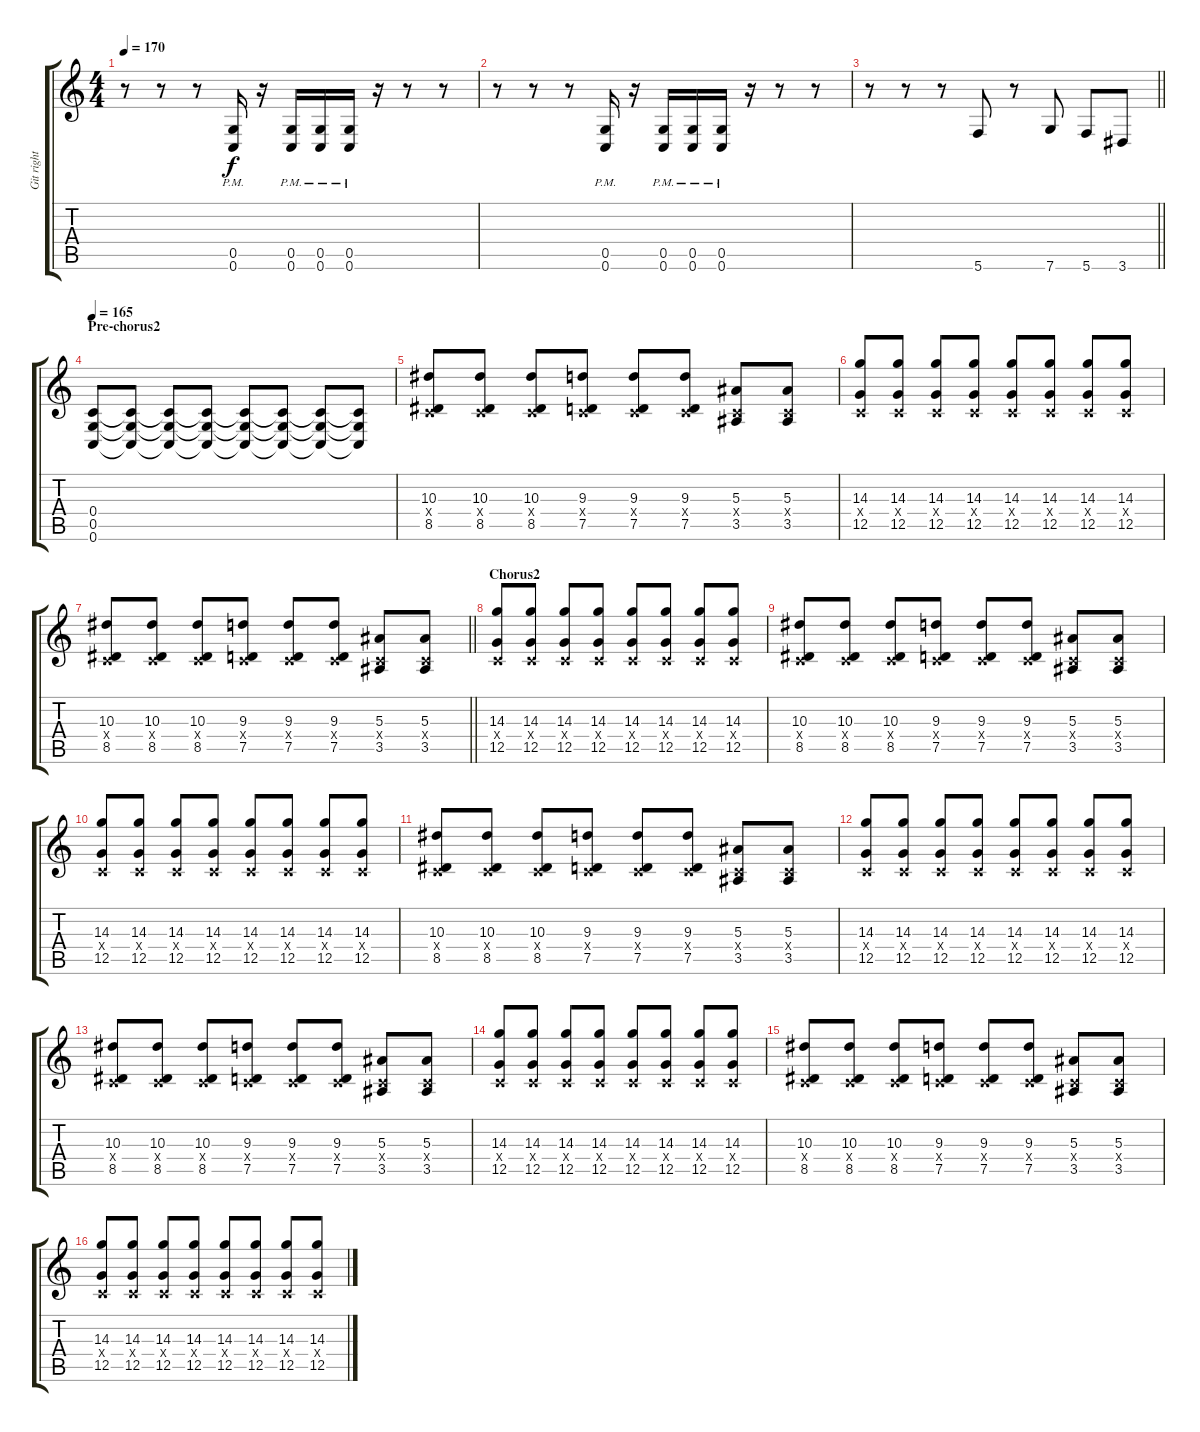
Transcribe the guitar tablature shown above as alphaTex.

\track ("Git right" "Git right") {instrument distortionguitar}
\staff {score tabs}
\tuning (D4 A3 F3 C3 G2 C2) {hide}
\ts (4 4)
\tempo 170
\clef g2
\ks c
r.8{dy f} r.8 r.8 (0.5{pm} 0.6{pm}).16 r.16 (0.5{pm} 0.6{pm}).16 (0.5{pm} 0.6{pm}).16 (0.5{pm} 0.6{pm}).16 r.16 r.8 r.8 |
r.8 r.8 r.8 (0.5{pm} 0.6{pm}).16 r.16 (0.5{pm} 0.6{pm}).16 (0.5{pm} 0.6{pm}).16 (0.5{pm} 0.6{pm}).16 r.16 r.8 r.8 |
\barLineRight lightlight
r.8 r.8 r.8 5.6.8 r.8 7.6.8 5.6.8 3.6.8 |
\section ("" "Pre-chorus2")
\tempo 165
(0.4 0.5 0.6).8 (0.4{t} 0.5{t} 0.6{t}).8 (0.4{t} 0.5{t} 0.6{t}).8 (0.4{t} 0.5{t} 0.6{t}).8 (0.4{t} 0.5{t} 0.6{t}).8 (0.4{t} 0.5{t} 0.6{t}).8 (0.4{t} 0.5{t} 0.6{t}).8 (0.4{t} 0.5{t} 0.6{t}).8 |
(10.3 0.4{x} 8.5).8 (10.3 0.4{x} 8.5).8 (10.3 0.4{x} 8.5).8 (9.3 0.4{x} 7.5).8 (9.3 0.4{x} 7.5).8 (9.3 0.4{x} 7.5).8 (5.3 0.4{x} 3.5).8 (5.3 0.4{x} 3.5).8 |
(14.3 0.4{x} 12.5).8 (14.3 0.4{x} 12.5).8 (14.3 0.4{x} 12.5).8 (14.3 0.4{x} 12.5).8 (14.3 0.4{x} 12.5).8 (14.3 0.4{x} 12.5).8 (14.3 0.4{x} 12.5).8 (14.3 0.4{x} 12.5).8 |
\barLineRight lightlight
(10.3 0.4{x} 8.5).8 (10.3 0.4{x} 8.5).8 (10.3 0.4{x} 8.5).8 (9.3 0.4{x} 7.5).8 (9.3 0.4{x} 7.5).8 (9.3 0.4{x} 7.5).8 (5.3 0.4{x} 3.5).8 (5.3 0.4{x} 3.5).8 |
\section ("" "Chorus2")
(14.3 0.4{x} 12.5).8 (14.3 0.4{x} 12.5).8 (14.3 0.4{x} 12.5).8 (14.3 0.4{x} 12.5).8 (14.3 0.4{x} 12.5).8 (14.3 0.4{x} 12.5).8 (14.3 0.4{x} 12.5).8 (14.3 0.4{x} 12.5).8 |
(10.3 0.4{x} 8.5).8 (10.3 0.4{x} 8.5).8 (10.3 0.4{x} 8.5).8 (9.3 0.4{x} 7.5).8 (9.3 0.4{x} 7.5).8 (9.3 0.4{x} 7.5).8 (5.3 0.4{x} 3.5).8 (5.3 0.4{x} 3.5).8 |
(14.3 0.4{x} 12.5).8 (14.3 0.4{x} 12.5).8 (14.3 0.4{x} 12.5).8 (14.3 0.4{x} 12.5).8 (14.3 0.4{x} 12.5).8 (14.3 0.4{x} 12.5).8 (14.3 0.4{x} 12.5).8 (14.3 0.4{x} 12.5).8 |
(10.3 0.4{x} 8.5).8 (10.3 0.4{x} 8.5).8 (10.3 0.4{x} 8.5).8 (9.3 0.4{x} 7.5).8 (9.3 0.4{x} 7.5).8 (9.3 0.4{x} 7.5).8 (5.3 0.4{x} 3.5).8 (5.3 0.4{x} 3.5).8 |
(14.3 0.4{x} 12.5).8 (14.3 0.4{x} 12.5).8 (14.3 0.4{x} 12.5).8 (14.3 0.4{x} 12.5).8 (14.3 0.4{x} 12.5).8 (14.3 0.4{x} 12.5).8 (14.3 0.4{x} 12.5).8 (14.3 0.4{x} 12.5).8 |
(10.3 0.4{x} 8.5).8 (10.3 0.4{x} 8.5).8 (10.3 0.4{x} 8.5).8 (9.3 0.4{x} 7.5).8 (9.3 0.4{x} 7.5).8 (9.3 0.4{x} 7.5).8 (5.3 0.4{x} 3.5).8 (5.3 0.4{x} 3.5).8 |
(14.3 0.4{x} 12.5).8 (14.3 0.4{x} 12.5).8 (14.3 0.4{x} 12.5).8 (14.3 0.4{x} 12.5).8 (14.3 0.4{x} 12.5).8 (14.3 0.4{x} 12.5).8 (14.3 0.4{x} 12.5).8 (14.3 0.4{x} 12.5).8 |
(10.3 0.4{x} 8.5).8 (10.3 0.4{x} 8.5).8 (10.3 0.4{x} 8.5).8 (9.3 0.4{x} 7.5).8 (9.3 0.4{x} 7.5).8 (9.3 0.4{x} 7.5).8 (5.3 0.4{x} 3.5).8 (5.3 0.4{x} 3.5).8 |
(14.3 0.4{x} 12.5).8 (14.3 0.4{x} 12.5).8 (14.3 0.4{x} 12.5).8 (14.3 0.4{x} 12.5).8 (14.3 0.4{x} 12.5).8 (14.3 0.4{x} 12.5).8 (14.3 0.4{x} 12.5).8 (14.3 0.4{x} 12.5).8
